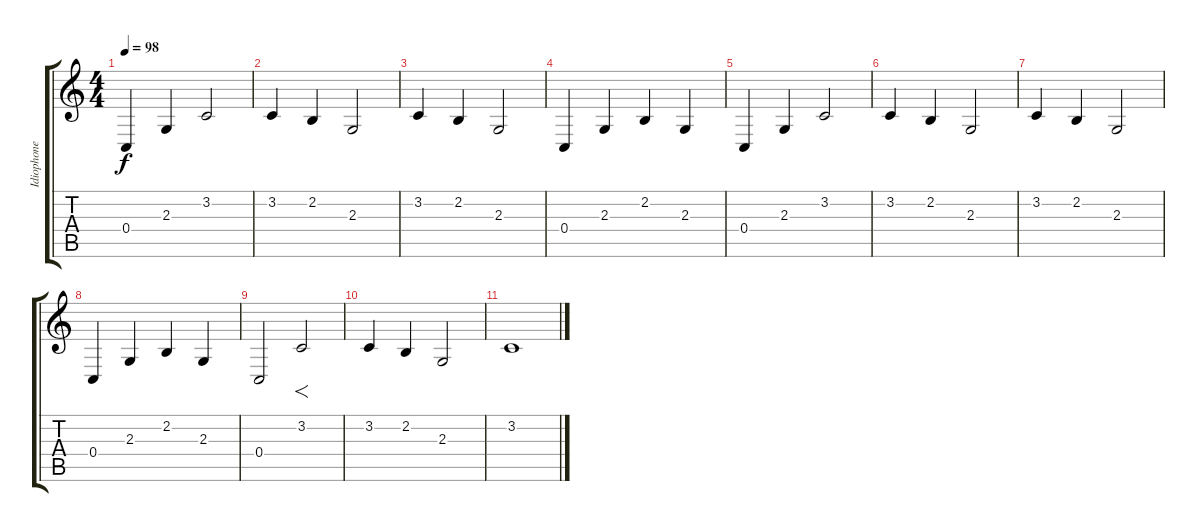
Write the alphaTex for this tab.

\track ("Idiophone" "Idiophone") {instrument glockenspiel}
\staff {score tabs}
\tuning (D4 A3 F3 C3 G2 C2) {hide}
\ts (4 4)
\tempo 98
\clef g2
\ks c
0.4.4{dy f} 2.3.4 3.2.2 |
3.2.4 2.2.4 2.3.2 |
3.2.4 2.2.4 2.3.2 |
0.4.4 2.3.4 2.2.4 2.3.4 |
0.4.4 2.3.4 3.2.2 |
3.2.4 2.2.4 2.3.2 |
3.2.4 2.2.4 2.3.2 |
\section ("" "")
0.4.4 2.3.4 2.2.4 2.3.4 |
0.4.2 3.2.2{f} |
3.2.4 2.2.4 2.3.2 |
3.2.1
